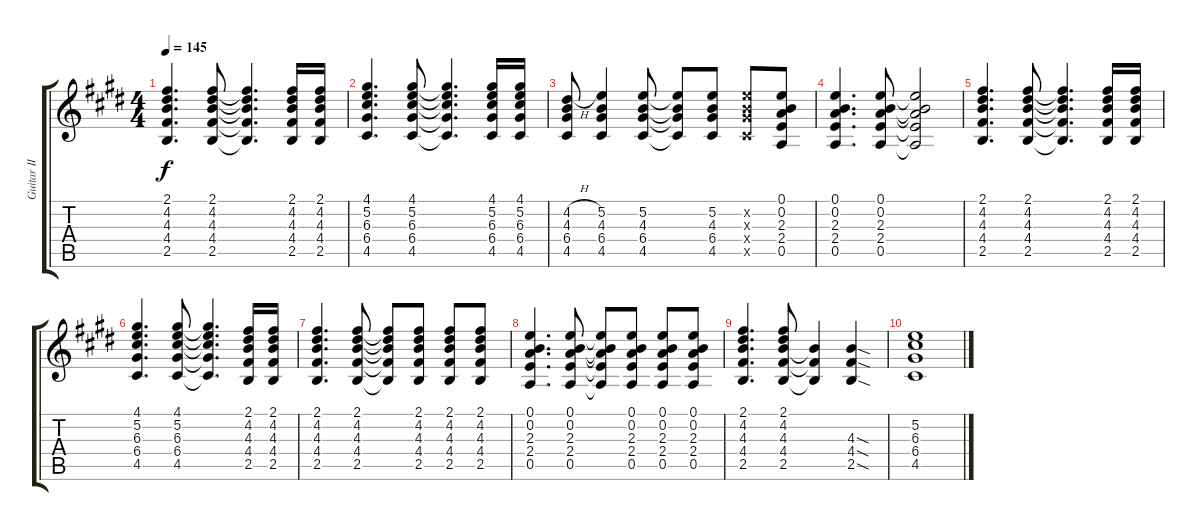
\track ("Guitar II" "Guitar II") {instrument overdrivenguitar}
\staff {score tabs}
\tuning (E4 B3 G3 D3 A2 E2) {hide}
\ts (4 4)
\tempo 145
\clef g2
\ks e
(2.1 4.2 4.3 4.4 2.5).4{d dy f} (2.1 4.2 4.3 4.4 2.5).8 (2.1{t} 4.2{t} 4.3{t} 4.4{t} 2.5{t}).4{d} (2.1 4.2 4.3 4.4 2.5).16 (2.1 4.2 4.3 4.4 2.5).16 |
(4.1 5.2 6.3 6.4 4.5).4{d} (4.1 5.2 6.3 6.4 4.5).8 (4.1{t} 5.2{t} 6.3{t} 6.4{t} 4.5{t}).4{d} (4.1 5.2 6.3 6.4 4.5).16 (4.1 5.2 6.3 6.4 4.5).16 |
(4.2{h} 4.3 6.4 4.5).8 (5.2 4.3 6.4 4.5).4 (5.2 4.3 6.4 4.5).8 (5.2{t} 4.3{t} 6.4{t} 4.5{t}).8 (5.2 4.3 6.4 4.5).8 (5.2{x} 4.3{x} 6.4{x} 4.5{x}).8 (0.1 0.2 2.3 2.4 0.5).8 |
(0.1 0.2 2.3 2.4 0.5).4{d} (0.1 0.2 2.3 2.4 0.5).8 (0.1{t} 0.2{t} 2.3{t} 2.4{t} 0.5{t}).2 |
(2.1 4.2 4.3 4.4 2.5).4{d} (2.1 4.2 4.3 4.4 2.5).8 (2.1{t} 4.2{t} 4.3{t} 4.4{t} 2.5{t}).4{d} (2.1 4.2 4.3 4.4 2.5).16 (2.1 4.2 4.3 4.4 2.5).16 |
(4.1 5.2 6.3 6.4 4.5).4{d} (4.1 5.2 6.3 6.4 4.5).8 (4.1{t} 5.2{t} 6.3{t} 6.4{t} 4.5{t}).4{d} (2.1 4.2 4.3 4.4 2.5).16 (2.1 4.2 4.3 4.4 2.5).16 |
(2.1 4.2 4.3 4.4 2.5).4{d} (2.1 4.2 4.3 4.4 2.5).8 (2.1{t} 4.2{t} 4.3{t} 4.4{t} 2.5{t}).8 (2.1 4.2 4.3 4.4 2.5).8 (2.1 4.2 4.3 4.4 2.5).8 (2.1 4.2 4.3 4.4 2.5).8 |
(0.1 0.2 2.3 2.4 0.5).4{d} (0.1 0.2 2.3 2.4 0.5).8 (0.1{t} 0.2{t} 2.3{t} 2.4{t} 0.5{t}).8 (0.1 0.2 2.3 2.4 0.5).8 (0.1 0.2 2.3 2.4 0.5).8 (0.1 0.2 2.3 2.4 0.5).8 |
(2.1 4.2 4.3 4.4 2.5).4{d} (2.1 4.2 4.3 4.4 2.5).8 (4.3{t} 4.4{t} 2.5{t}).4 (4.3{sod} 4.4{sod} 2.5{sod}).4 |
(5.2 6.3 6.4 4.5).1
